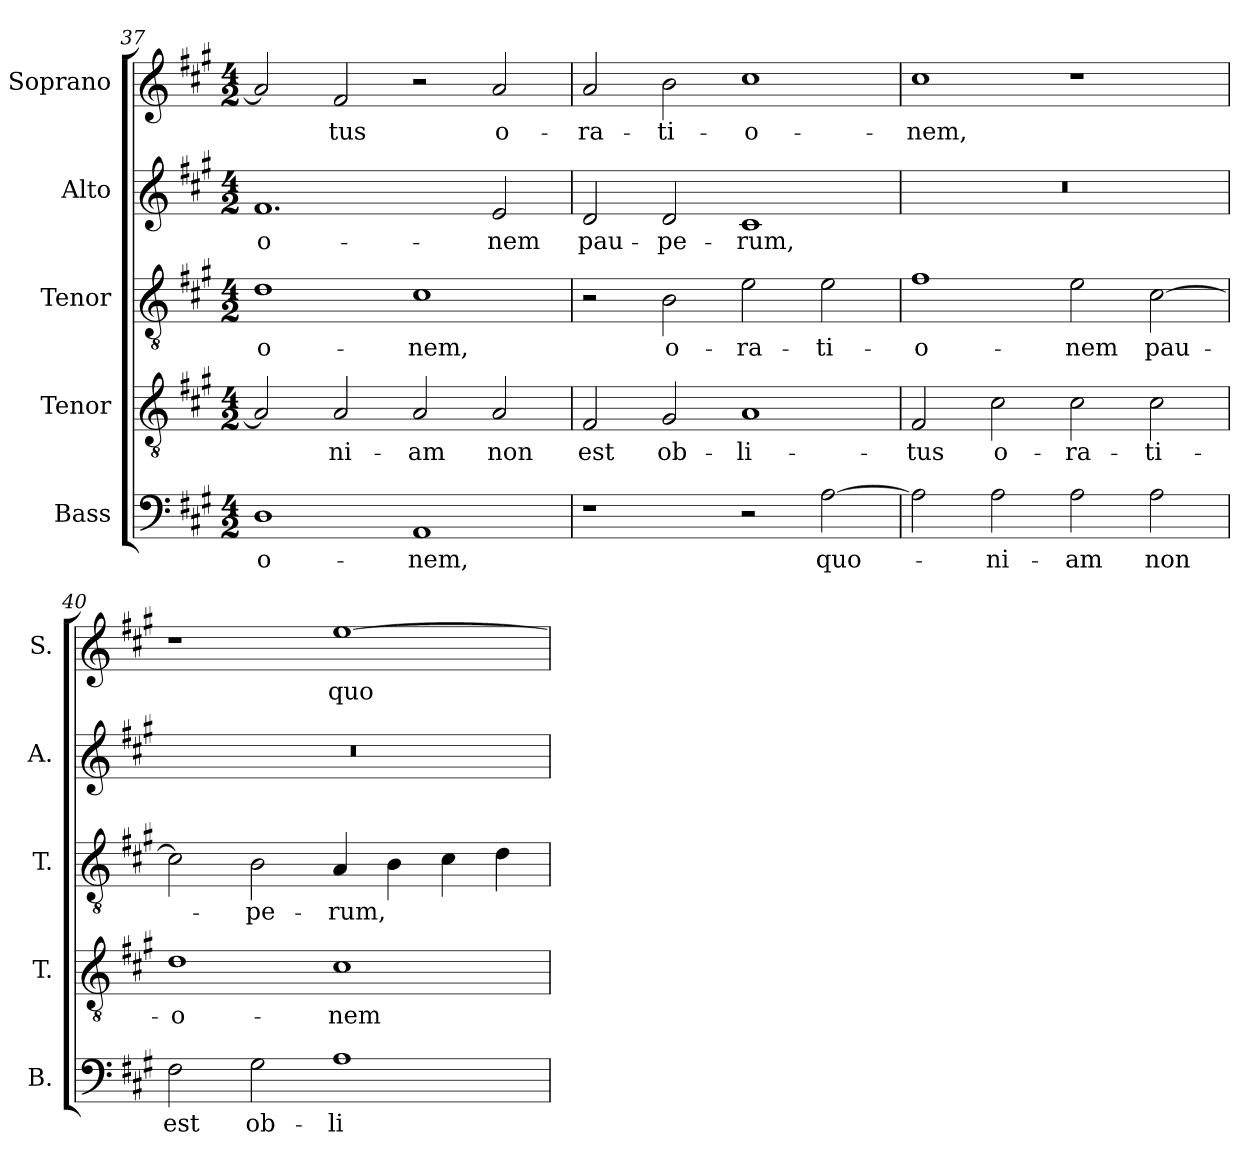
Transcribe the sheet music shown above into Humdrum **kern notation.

**kern	**text	**kern	**text	**kern	**text	**kern	**text	**kern	**text
*part5	*part5	*part4	*part4	*part3	*part3	*part2	*part2	*part1	*part1
*staff5	*staff5	*staff4	*staff4	*staff3	*staff3	*staff2	*staff2	*staff1	*staff1
*I"Bass	*	*I"Tenor	*	*I"Tenor	*	*I"Alto	*	*I"Soprano	*
*I'B.	*	*I'T.	*	*I'T.	*	*I'A.	*	*I'S.	*
*clefF4	*	*clefGv2	*	*clefGv2	*	*clefG2	*	*clefG2	*
*	*	*ITrd7c12	*	*ITrd7c12	*	*	*	*	*
*k[f#c#g#]	*	*k[f#c#g#]	*	*k[f#c#g#]	*	*k[f#c#g#]	*	*k[f#c#g#]	*
*A:	*	*A:	*	*A:	*	*A:	*	*A:	*
*M4/2	*	*M4/2	*	*M4/2	*	*M4/2	*	*M4/2	*
=37	=37	=37	=37	=37	=37	=37	=37	=37	=37
!	!LO:LY:b:color=#000000	!	!	!	!	!	!	!	!
!	!	!	!	!	!LO:LY:b:color=#000000	!	!	!	!
!	!	!	!	!	!	!	!LO:LY:b:color=#000000	!	!
1Di	-o-	2AAi/]	.	1Di	-o-	1.f#i	-o-	2ai/]	.
!	!	!	!LO:LY:b:color=#000000	!	!	!	!	!	!
!	!	!	!	!	!	!	!	!	!LO:LY:b:color=#000000
.	.	2AAi/	-ni-	.	.	.	.	2f#i/	-tus
!	!LO:LY:b:color=#000000	!	!	!	!	!	!	!	!
!	!	!	!LO:LY:b:color=#000000	!	!	!	!	!	!
!	!	!	!	!	!LO:LY:b:color=#000000	!	!	!	!
1AAi	-nem,	2AAi/	-am	1C#i	-nem,	.	.	2r	.
!	!	!	!LO:LY:b:color=#000000	!	!	!	!	!	!
!	!	!	!	!	!	!	!LO:LY:b:color=#000000	!	!
!	!	!	!	!	!	!	!	!	!LO:LY:b:color=#000000
.	.	2AAi/	non	.	.	2ei/	-nem	2ai/	o-
=38	=38	=38	=38	=38	=38	=38	=38	=38	=38
!	!	!	!LO:LY:b:color=#000000	!	!	!	!	!	!
!	!	!	!	!	!	!	!LO:LY:b:color=#000000	!	!
!	!	!	!	!	!	!	!	!	!LO:LY:b:color=#000000
1r	.	2FF#i/	est	2r	.	2di/	pau-	2ai/	-ra-
!	!	!	!LO:LY:b:color=#000000	!	!	!	!	!	!
!	!	!	!	!	!LO:LY:b:color=#000000	!	!	!	!
!	!	!	!	!	!	!	!LO:LY:b:color=#000000	!	!
!	!	!	!	!	!	!	!	!	!LO:LY:b:color=#000000
.	.	2GG#i/	ob-	2BBi\	o-	2di/	-pe-	2bi\	-ti-
!	!	!	!LO:LY:b:color=#000000	!	!	!	!	!	!
!	!	!	!	!	!LO:LY:b:color=#000000	!	!	!	!
!	!	!	!	!	!	!	!LO:LY:b:color=#000000	!	!
!	!	!	!	!	!	!	!	!	!LO:LY:b:color=#000000
2r	.	1AAi	-li-	2Ei\	-ra-	1c#i	-rum,	1cc#i	-o-
!	!LO:LY:b:color=#000000	!	!	!	!	!	!	!	!
!	!	!	!	!	!LO:LY:b:color=#000000	!	!	!	!
[2Ai\	quo-	.	.	2Ei\	-ti-	.	.	.	.
=39	=39	=39	=39	=39	=39	=39	=39	=39	=39
!	!	!	!LO:LY:b:color=#000000	!	!	!	!	!	!
!	!	!	!	!	!LO:LY:b:color=#000000	!LO:N:vis=1	!	!	!
!	!	!	!	!	!	!	!	!	!LO:LY:b:color=#000000
2Ai\]	.	2FF#i/	-tus	1F#i	-o-	0r	.	1cc#i	-nem,
!	!LO:LY:b:color=#000000	!	!	!	!	!	!	!	!
!	!	!	!LO:LY:b:color=#000000	!	!	!	!	!	!
2Ai\	-ni-	2C#i\	o-	.	.	.	.	.	.
!	!LO:LY:b:color=#000000	!	!	!	!	!	!	!	!
!	!	!	!LO:LY:b:color=#000000	!	!	!	!	!	!
!	!	!	!	!	!LO:LY:b:color=#000000	!	!	!	!
2Ai\	-am	2C#i\	-ra-	2Ei\	-nem	.	.	1r	.
!	!LO:LY:b:color=#000000	!	!	!	!	!	!	!	!
!	!	!	!LO:LY:b:color=#000000	!	!	!	!	!	!
!	!	!	!	!	!LO:LY:b:color=#000000	!	!	!	!
2Ai\	non	2C#i\	-ti-	[2C#i\	pau-	.	.	.	.
=40	=40	=40	=40	=40	=40	=40	=40	=40	=40
!	!LO:LY:b:color=#000000	!	!	!	!	!	!	!	!
!	!	!	!LO:LY:b:color=#000000	!	!	!LO:N:vis=1	!	!	!
2F#i\	est	1Di	-o-	2C#i\]	.	0r	.	1r	.
!	!LO:LY:b:color=#000000	!	!	!	!	!	!	!	!
!	!	!	!	!	!LO:LY:b:color=#000000	!	!	!	!
2G#i\	ob-	.	.	2BBi\	-pe-	.	.	.	.
!	!LO:LY:b:color=#000000	!	!	!	!	!	!	!	!
!	!	!	!LO:LY:b:color=#000000	!	!	!	!	!	!
!	!	!	!	!	!LO:LY:b:color=#000000	!	!	!	!
!	!	!	!	!	!	!	!	!	!LO:LY:b:color=#000000
1Ai	-li-	1C#i	-nem	4AAi/	-rum,	.	.	[1eei	quo-
.	.	.	.	4BBi\	.	.	.	.	.
.	.	.	.	4C#i\	.	.	.	.	.
.	.	.	.	4Di\	.	.	.	.	.
=	=	=	=	=	=	=	=	=	=
*-	*-	*-	*-	*-	*-	*-	*-	*-	*-
